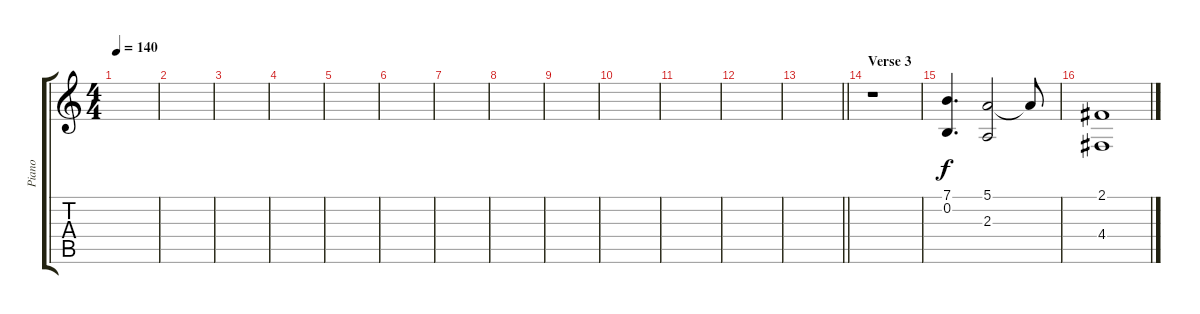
\track ("Piano" "Piano") {instrument acousticgrandpiano}
\staff {score tabs}
\tuning (E4 B3 G3 D3 A2 E2) {hide}
\ts (4 4)
\tempo 140
\clef g2
\ks c
|
|
|
|
|
|
|
|
|
|
|
|
\barLineRight lightlight
|
\section ("" "Verse 3")
r.1 |
(7.1 0.2).4{d} (5.1 2.3).2 5.1{t}.8 |
(2.1 4.4).1
